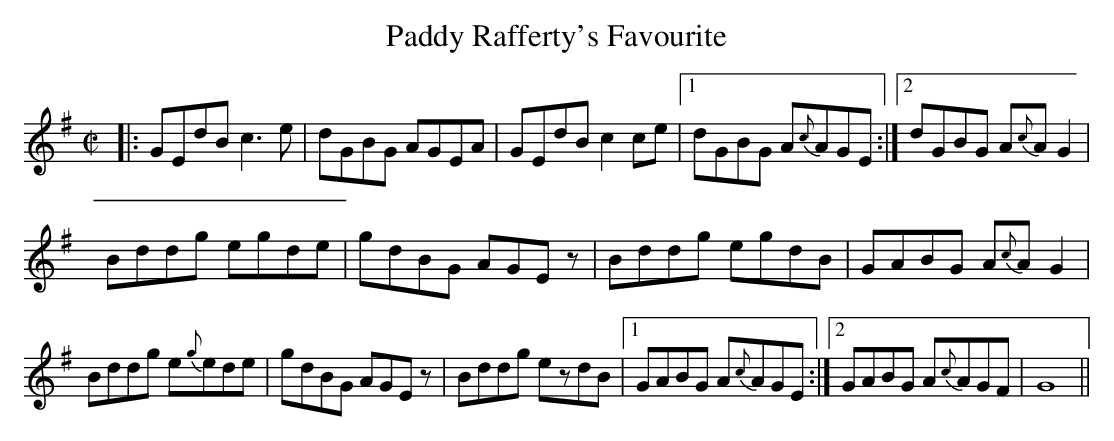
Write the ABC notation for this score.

X:1
T:Paddy Rafferty's Favourite
M:C|
K:G
|:GEdB c3e|dGBG AGEA|GEdB c2ce|1 dGBG A{c}AGE:|2 dGBG A{c}AG2|
Bddg egde|gdBG AGEz|Bddg egdB|GABG A{c}AG2|
Bddg e{g}ede|gdBG AGEz|Bddg ezdB|1 GABG A{c}AGE:|2 GABG A{c}AGF|G8||
